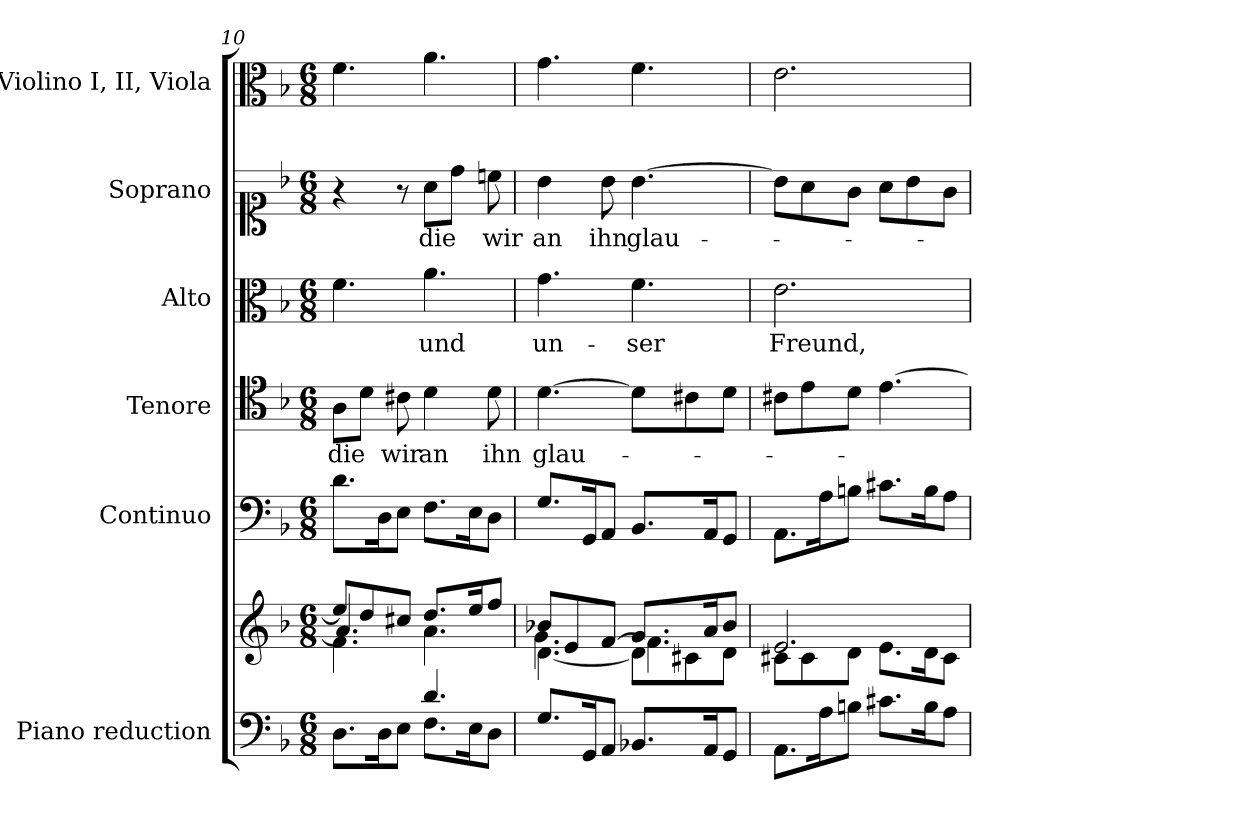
**kern	**kern	**kern	**kern	**text	**kern	**text	**kern	**text	**kern
*part6	*part6	*part5	*part4	*part4	*part3	*part3	*part2	*part2	*part1
*staff7	*staff6	*staff5	*staff4	*staff4	*staff3	*staff3	*staff2	*staff2	*staff1
*I"Piano reduction	*	*I"Continuo	*I"Tenore	*	*I"Alto	*	*I"Soprano	*	*I"Violino I, II, Viola
*I'Pno	*	*	*	*	*	*	*	*	*I'Vln
*clefF4	*clefG2	*clefF4	*clefC4	*	*clefC3	*	*clefC1	*	*clefC3
*k[b-]	*k[b-]	*k[b-]	*k[b-]	*	*k[b-]	*	*k[b-]	*	*k[b-]
*M6/8	*M6/8	*M6/8	*M6/8	*	*M6/8	*	*M6/8	*	*M6/8
=10	=10	=10	=10	=10	=10	=10	=10	=10	=10
*^	*^	*	*	*	*	*	*	*	*
*	*	*	*^	*	*	*	*	*	*	*	*
!	!	!	!	!	!	!	!LO:LY:b	!	!	!	!	!
4.ryy	8.D\L	8ee/L]	4.f\	4.a/]	8.d\L	8A\L	die	4.f\	.	4r	.	4.f\
.	.	8dd/	.	.	.	8d\J	.	.	.	.	.	.
.	16D\K	.	.	.	16D\K	.	.	.	.	.	.	.
!	!	!	!	!	!	!	!LO:LY:b	!	!	!	!	!
.	8E\J	8cc#X/J	.	.	8E\J	8c#X\	wir	.	.	8r	.	.
!	!	!	!	!	!	!	!LO:LY:b	!	!LO:LY:b	!	!LO:LY:b	!
4.d/	8.F\L	8.dd/L	4.a\	4.ryy	8.F\L	4d\	an	4.a\	und	8a\L	die	4.a\
.	.	.	.	.	.	.	.	.	.	8dd\J	.	.
.	16E\K	16ee/K	.	.	16E\K	.	.	.	.	.	.	.
!	!	!	!	!	!	!	!LO:LY:b	!	!	!	!LO:LY:b	!
.	8D\J	8ff/J	.	.	8D\J	8d\	ihn	.	.	8ccn\	wir	.
=11	=11	=11	=11	=11	=11	=11	=11	=11	=11	=11	=11	=11
!	!	!	!	!	!	!	!LO:LY:b	!	!LO:LY:b	!	!LO:LY:b	!
*v	*v	*	*	*	*	*	*	*	*	*	*	*
8.G/L	8b-X/L	[4.d\	4.g\	8.G/L	[4.d\	glau-	4.g\	un-	4b-\	an	4.g\
.	8e/	.	.	.	.	.	.	.	.	.	.
16GG/K	.	.	.	16GG/K	.	.	.	.	.	.	.
!	!	!	!	!	!	!	!	!	!	!LO:LY:b	!
8AA/J	[8f/J	.	.	8AA/J	.	.	.	.	8b-\	ihn	.
!	!	!	!	!	!	!	!	!LO:LY:b	!	!LO:LY:b	!
8.BB-X/L	8.g/L	8d\L]	4.f\]	8.BB-/L	8d\L]	.	4.f\	-ser	[4.b-\	glau-	4.f\
.	.	8c#X\	.	.	8c#X\	.	.	.	.	.	.
16AA/K	16a/K	.	.	16AA/K	.	.	.	.	.	.	.
8GG/J	8b-/J	8d\J	.	8GG/J	8d\J	.	.	.	.	.	.
*	*	*v	*v	*	*	*	*	*	*	*	*
=12	=12	=12	=12	=12	=12	=12	=12	=12	=12	=12
!	!	!	!	!	!	!	!LO:LY:b	!	!	!
8.AA\L	2.e/	8c#X\L	8.AA\L	8c#X\L	.	2.e\	Freund,	8b-\L]	.	2.e\
.	.	8c#\	.	8e\	.	.	.	8a\	.	.
16A\K	.	.	16A\K	.	.	.	.	.	.	.
8Bn\J	.	8d\J	8Bn\J	8d\J	.	.	.	8g\J	.	.
8.c#X\L	.	8.e\L	8.c#X\L	[4.e\	.	.	.	8a\L	.	.
.	.	.	.	.	.	.	.	8b-\	.	.
16B\K	.	16d\K	16B\K	.	.	.	.	.	.	.
8A\J	.	8c#\J	8A\J	.	.	.	.	8g\J	.	.
*	*v	*v	*	*	*	*	*	*	*	*
=	=	=	=	=	=	=	=	=	=
*-	*-	*-	*-	*-	*-	*-	*-	*-	*-
